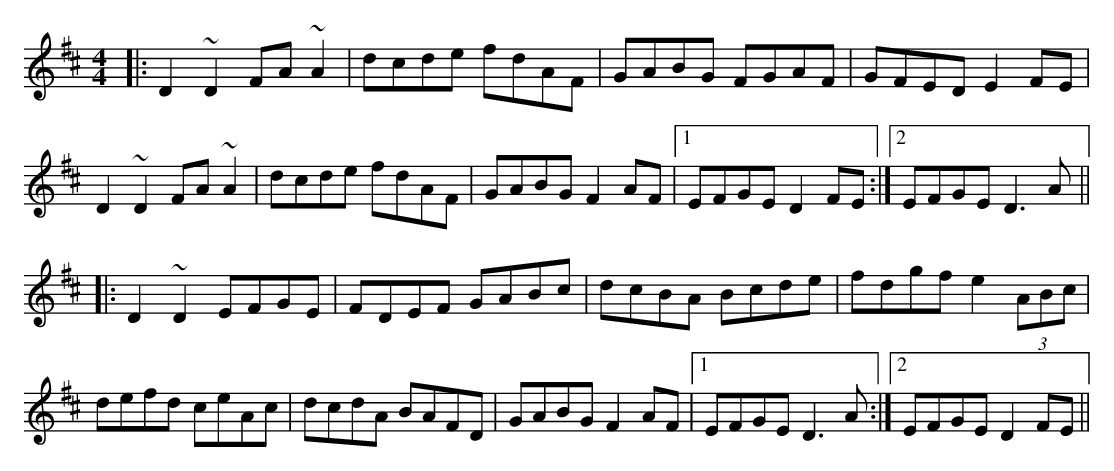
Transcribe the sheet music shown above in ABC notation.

X:1
M:4/4
K:D
|:D2~D2 FA~A2|dcde fdAF|GABG FGAF|GFED E2 FE|
D2~D2 FA~A2|dcde fdAF|GABG F2AF|1 EFGE D2 FE:|2 EFGE D3 A||
|:D2~D2 EFGE|FDEF GABc|dcBA Bcde|fdgf e2 (3ABc|
defd ceAc|dcdA BAFD|GABG F2AF|1 EFGE D3 A:|2 EFGE D2 FE||
